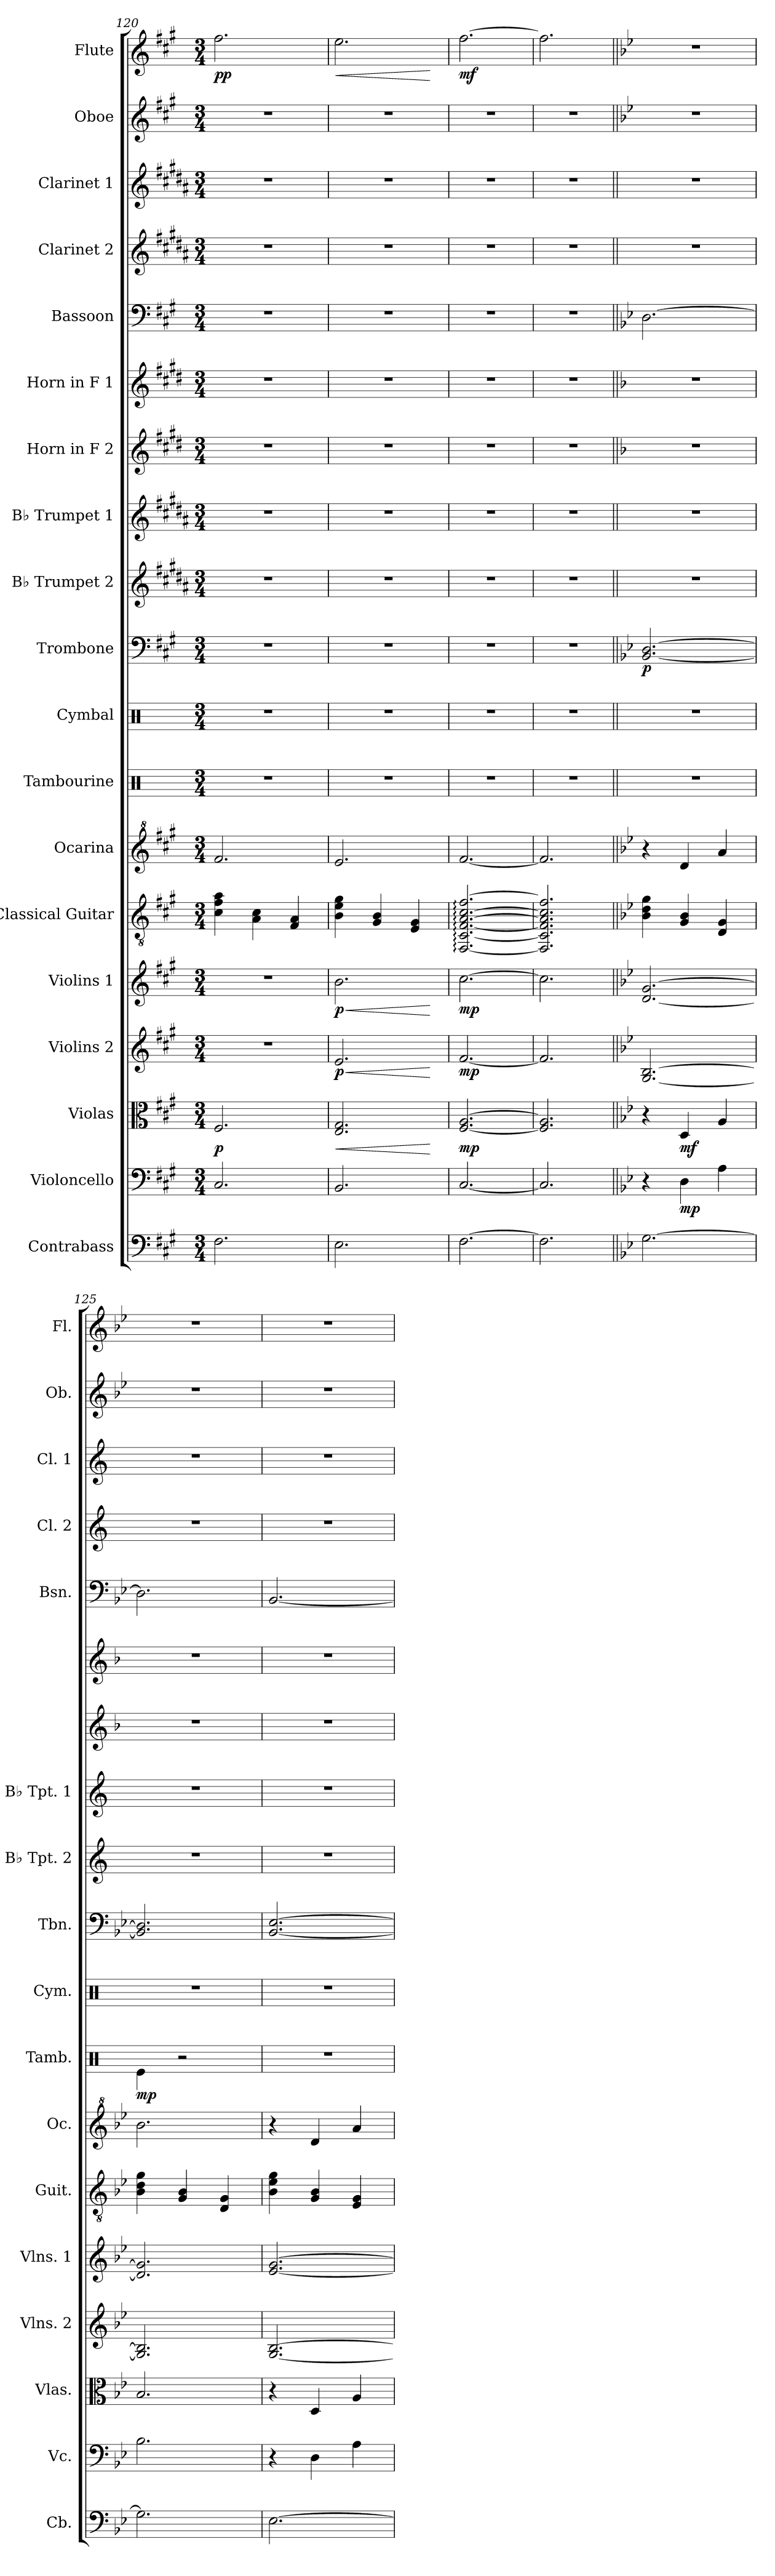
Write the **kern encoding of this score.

**kern	**kern	**dynam	**kern	**dynam	**kern	**dynam	**kern	**dynam	**kern	**kern	**kern	**dynam	**kern	**kern	**dynam	**kern	**kern	**kern	**kern	**kern	**kern	**kern	**kern	**kern	**dynam
*part19	*part18	*part18	*part17	*part17	*part16	*part16	*part15	*part15	*part14	*part13	*part12	*part12	*part11	*part10	*part10	*part9	*part8	*part7	*part6	*part5	*part4	*part3	*part2	*part1	*part1
*staff19	*staff18	*staff18	*staff17	*staff17	*staff16	*staff16	*staff15	*staff15	*staff14	*staff13	*staff12	*staff12	*staff11	*staff10	*staff10	*staff9	*staff8	*staff7	*staff6	*staff5	*staff4	*staff3	*staff2	*staff1	*staff1
*I"Contrabass	*I"Violoncello	*	*I"Violas	*	*I"Violins 2	*	*I"Violins 1	*	*I"Classical Guitar	*I"Ocarina	*I"Tambourine	*	*I"Cymbal	*I"Trombone	*	*I"B♭ Trumpet 2	*I"B♭ Trumpet 1	*I"Horn in F 2	*I"Horn in F 1	*I"Bassoon	*I"Clarinet 2	*I"Clarinet 1	*I"Oboe	*I"Flute	*
*I'Cb.	*I'Vc.	*	*I'Vlas.	*	*I'Vlns. 2	*	*I'Vlns. 1	*	*I'Guit.	*I'Oc.	*I'Tamb.	*	*I'Cym.	*I'Tbn.	*	*I'B♭ Tpt. 2	*I'B♭ Tpt. 1	*	*	*I'Bsn.	*I'Cl. 2	*I'Cl. 1	*I'Ob.	*I'Fl.	*
!!LO:PB:g=z
*clefF4	*clefF4	*	*clefC3	*	*clefG2	*	*clefG2	*	*clefGv2	*clefG^2	*clefX	*	*clefX	*clefF4	*	*clefG2	*clefG2	*clefG2	*clefG2	*clefF4	*clefG2	*clefG2	*clefG2	*clefG2	*
*ITrd7c12	*	*	*	*	*	*	*	*	*	*	*	*	*	*	*	*ITrd1c2	*ITrd1c2	*ITrd4c7	*ITrd4c7	*	*ITrd1c2	*ITrd1c2	*	*	*
*k[f#c#g#]	*k[f#c#g#]	*	*k[f#c#g#]	*	*k[f#c#g#]	*	*k[f#c#g#]	*	*k[f#c#g#]	*k[f#c#g#]	*k[]	*	*k[]	*k[f#c#g#]	*	*k[f#c#g#]	*k[f#c#g#]	*k[f#c#g#]	*k[f#c#g#]	*k[f#c#g#]	*k[f#c#g#]	*k[f#c#g#]	*k[f#c#g#]	*k[f#c#g#]	*
*M3/4	*M3/4	*	*M3/4	*	*M3/4	*	*M3/4	*	*M3/4	*M3/4	*M3/4	*	*M3/4	*M3/4	*	*M3/4	*M3/4	*M3/4	*M3/4	*M3/4	*M3/4	*M3/4	*M3/4	*M3/4	*
=120	=120	=120	=120	=120	=120	=120	=120	=120	=120	=120	=120	=120	=120	=120	=120	=120	=120	=120	=120	=120	=120	=120	=120	=120	=120
!	!	!	!	!LO:DY:b	!	!	!	!	!	!	!	!	!	!	!	!	!	!	!	!	!	!	!	!	!LO:DY:b
2.FF#\	2.C#/	.	2.F#/	p	2.r	.	2.r	.	4c#\ 4f#\ 4a\	2.ff#/	2.r	.	2.r	2.r	.	2.r	2.r	2.r	2.r	2.r	2.r	2.r	2.r	2.ff#\	pp
.	.	.	.	.	.	.	.	.	4A\ 4c#\	.	.	.	.	.	.	.	.	.	.	.	.	.	.	.	.
.	.	.	.	.	.	.	.	.	4F#/ 4A/	.	.	.	.	.	.	.	.	.	.	.	.	.	.	.	.
=121	=121	=121	=121	=121	=121	=121	=121	=121	=121	=121	=121	=121	=121	=121	=121	=121	=121	=121	=121	=121	=121	=121	=121	=121	=121
!	!	!	!	!LO:HP:b	!	!LO:HP:b	!	!LO:HP:b	!	!	!	!	!	!	!	!	!	!	!	!	!	!	!	!	!LO:HP:b
!	!	!	!	!	!	!LO:DY:n=1:b	!	!LO:DY:n=1:b	!	!	!	!	!	!	!	!	!	!	!	!	!	!	!	!	!
2.EE\	2.BB/	.	2.E/ 2.G#/	<	2.e/	< p	2.b\	< p	4B\ 4e\ 4g#\	2.ee/	2.r	.	2.r	2.r	.	2.r	2.r	2.r	2.r	2.r	2.r	2.r	2.r	2.ee\	<
.	.	.	.	.	.	.	.	.	4G#/ 4B/	.	.	.	.	.	.	.	.	.	.	.	.	.	.	.	.
.	.	.	.	.	.	.	.	.	4E/ 4G#/	.	.	.	.	.	.	.	.	.	.	.	.	.	.	.	.
.	.	.	.	[	.	[	.	[	.	.	.	.	.	.	.	.	.	.	.	.	.	.	.	.	[
=122	=122	=122	=122	=122	=122	=122	=122	=122	=122	=122	=122	=122	=122	=122	=122	=122	=122	=122	=122	=122	=122	=122	=122	=122	=122
!	!	!	!	!LO:DY:b	!	!LO:DY:b	!	!LO:DY:b	!	!	!	!	!	!	!	!	!	!	!	!	!	!	!	!	!LO:DY:b
[2.FF#\	[2.C#/	.	[2.F#/ [2.A/	mp	[2.f#/	mp	[2.cc#\	mp	[2.FF#/: [2.C#/: [2.F#/: [2.A/: [2.c#/: [2.f#/:	[2.ff#/	2.r	.	2.r	2.r	.	2.r	2.r	2.r	2.r	2.r	2.r	2.r	2.r	[2.ff#\	mf
=123	=123	=123	=123	=123	=123	=123	=123	=123	=123	=123	=123	=123	=123	=123	=123	=123	=123	=123	=123	=123	=123	=123	=123	=123	=123
2.FF#\]	2.C#/]	.	2.F#/] 2.A/]	.	2.f#/]	.	2.cc#\]	.	2.FF#/] 2.C#/] 2.F#/] 2.A/] 2.c#/] 2.f#/]	2.ff#/]	2.r	.	2.r	2.r	.	2.r	2.r	2.r	2.r	2.r	2.r	2.r	2.r	2.ff#\]	.
=124||	=124||	=124||	=124||	=124||	=124||	=124||	=124||	=124||	=124||	=124||	=124||	=124||	=124||	=124||	=124||	=124||	=124||	=124||	=124||	=124||	=124||	=124||	=124||	=124||	=124||
*k[b-e-]	*k[b-e-]	*	*k[b-e-]	*	*k[b-e-]	*	*k[b-e-]	*	*k[b-e-]	*k[b-e-]	*	*	*	*k[b-e-]	*	*k[b-e-]	*k[b-e-]	*k[b-e-]	*k[b-e-]	*k[b-e-]	*k[b-e-]	*k[b-e-]	*k[b-e-]	*k[b-e-]	*
!	!	!	!	!	!	!	!	!	!	!	!	!	!	!	!LO:DY:b	!	!	!	!	!	!	!	!	!	!
[2.GG\	4r	.	4r	.	[2.G/ [2.B-/	.	[2.d/ [2.g/	.	4B-\ 4d\ 4g\	4r	2.r	.	2.r	[2.BB-/ [2.D/	p	2.r	2.r	2.r	2.r	[2.D\	2.r	2.r	2.r	2.r	.
!	!	!LO:DY:b	!	!LO:DY:b	!	!	!	!	!	!	!	!	!	!	!	!	!	!	!	!	!	!	!	!	!
.	4D\	mp	4D/	mf	.	.	.	.	4G/ 4B-/	4dd/	.	.	.	.	.	.	.	.	.	.	.	.	.	.	.
.	4A\	.	4A/	.	.	.	.	.	4D/ 4G/	4aa/	.	.	.	.	.	.	.	.	.	.	.	.	.	.	.
=125	=125	=125	=125	=125	=125	=125	=125	=125	=125	=125	=125	=125	=125	=125	=125	=125	=125	=125	=125	=125	=125	=125	=125	=125	=125
!	!	!	!	!	!	!	!	!	!	!	!	!LO:DY:b	!	!	!	!	!	!	!	!	!	!	!	!	!
2.GG\]	2.B-\	.	2.B-/	.	2.G/] 2.B-/]	.	2.d/] 2.g/]	.	4B-\ 4d\ 4g\	2.bb-\	4Re\	mp	2.r	2.BB-/] 2.D/]	.	2.r	2.r	2.r	2.r	2.D\]	2.r	2.r	2.r	2.r	.
.	.	.	.	.	.	.	.	.	4G/ 4B-/	.	2r	.	.	.	.	.	.	.	.	.	.	.	.	.	.
.	.	.	.	.	.	.	.	.	4D/ 4G/	.	.	.	.	.	.	.	.	.	.	.	.	.	.	.	.
=126	=126	=126	=126	=126	=126	=126	=126	=126	=126	=126	=126	=126	=126	=126	=126	=126	=126	=126	=126	=126	=126	=126	=126	=126	=126
[2.EE-\	4r	.	4r	.	[2.G/ [2.B-/	.	[2.e-/ [2.g/	.	4B-\ 4e-\ 4g\	4r	2.r	.	2.r	[2.BB-/ [2.E-/	.	2.r	2.r	2.r	2.r	[2.BB-/	2.r	2.r	2.r	2.r	.
.	4D\	.	4D/	.	.	.	.	.	4G/ 4B-/	4dd/	.	.	.	.	.	.	.	.	.	.	.	.	.	.	.
.	4A\	.	4A/	.	.	.	.	.	4E-/ 4G/	4aa/	.	.	.	.	.	.	.	.	.	.	.	.	.	.	.
=	=	=	=	=	=	=	=	=	=	=	=	=	=	=	=	=	=	=	=	=	=	=	=	=	=
*-	*-	*-	*-	*-	*-	*-	*-	*-	*-	*-	*-	*-	*-	*-	*-	*-	*-	*-	*-	*-	*-	*-	*-	*-	*-
